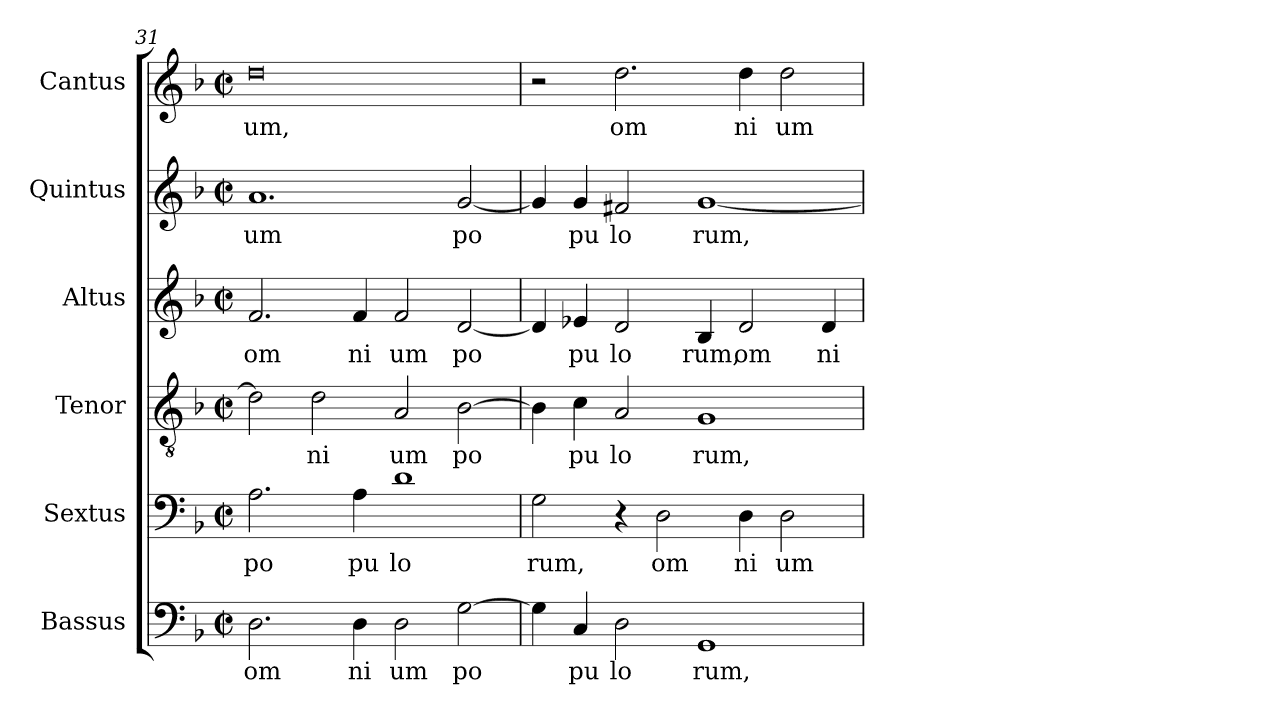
**kern	**text	**kern	**text	**kern	**text	**kern	**text	**kern	**text	**kern	**text
*part6	*part6	*part5	*part5	*part4	*part4	*part3	*part3	*part2	*part2	*part1	*part1
*staff6	*staff6	*staff5	*staff5	*staff4	*staff4	*staff3	*staff3	*staff2	*staff2	*staff1	*staff1
*I"Bassus	*	*I"Sextus	*	*I"Tenor	*	*I"Altus	*	*I"Quintus	*	*I"Cantus	*
*clefF4	*	*clefF4	*	*clefGv2	*	*clefG2	*	*clefG2	*	*clefG2	*
*k[b-]	*	*k[b-]	*	*k[b-]	*	*k[b-]	*	*k[b-]	*	*k[b-]	*
*F:	*	*F:	*	*F:	*	*F:	*	*F:	*	*F:	*
*M2/2	*	*M2/2	*	*M2/2	*	*M2/2	*	*M2/2	*	*M2/2	*
*met(c|)	*	*met(c|)	*	*met(c|)	*	*met(c|)	*	*met(c|)	*	*met(c|)	*
=31	=31	=31	=31	=31	=31	=31	=31	=31	=31	=31	=31
!	!LO:LY:b:cj	!	!LO:LY:b:cj	!	!	!	!LO:LY:b:cj	!	!LO:LY:b:cj	!	!LO:LY:b:cj
2.D\	om	2.A\	po	2d\]	.	2.f/	om	1.a	um	0dd	-um,
!	!	!	!	!	!LO:LY:b:cj	!	!	!	!	!	!
.	.	.	.	2d\	ni	.	.	.	.	.	.
!	!LO:LY:b:cj	!	!LO:LY:b:cj	!	!	!	!LO:LY:b:cj	!	!	!	!
4D\	ni	4A\	pu	.	.	4f/	ni	.	.	.	.
!	!LO:LY:b:cj	!	!LO:LY:b:cj	!	!LO:LY:b:cj	!	!LO:LY:b:cj	!	!	!	!
2D\	um	1d	lo	2A/	um	2f/	um	.	.	.	.
!	!LO:LY:b:cj	!	!	!	!LO:LY:b:cj	!	!LO:LY:b:cj	!	!LO:LY:b:cj	!	!
[>2G\	po	.	.	[>2B-\	po	[>2d/	po	[>2g/	po	.	.
!!LO:PB:g=z
=32	=32	=32	=32	=32	=32	=32	=32	=32	=32	=32	=32
!	!	!	!LO:LY:b:cj	!	!	!	!	!	!	!	!
4G\]	.	2G\	rum,	4B-\]	.	4d/]	.	4g/]	.	2r	.
!	!LO:LY:b:cj	!	!	!	!LO:LY:b:cj	!	!LO:LY:b:cj	!	!LO:LY:b:cj	!	!
4C/	pu	.	.	4c\	pu	4e-X/	pu	4g/	pu	.	.
!	!LO:LY:b:cj	!	!	!	!LO:LY:b:cj	!	!LO:LY:b:cj	!	!LO:LY:b:cj	!	!LO:LY:b:cj
2D\	lo	4r	.	2A/	lo	2d/	lo	2f#X/	lo	2.dd\	om
!	!	!	!LO:LY:b:cj	!	!	!	!	!	!	!	!
.	.	2D\	om	.	.	.	.	.	.	.	.
!	!LO:LY:b:cj	!	!	!	!LO:LY:b:cj	!	!LO:LY:b:cj	!	!LO:LY:b	!	!
1GG	rum,	.	.	1G	rum,	4B-/	rum,	[<1g	rum,	.	.
!	!	!	!LO:LY:b:cj	!	!	!	!LO:LY:b:cj	!	!	!	!LO:LY:b:cj
.	.	4D\	ni	.	.	2d/	om	.	.	4dd\	ni
!	!	!	!LO:LY:b:cj	!	!	!	!	!	!	!	!LO:LY:b:cj
.	.	2D\	um	.	.	.	.	.	.	2dd\	um
!	!	!	!	!	!	!	!LO:LY:b:cj	!	!	!	!
.	.	.	.	.	.	4d/	ni	.	.	.	.
=	=	=	=	=	=	=	=	=	=	=	=
*-	*-	*-	*-	*-	*-	*-	*-	*-	*-	*-	*-
